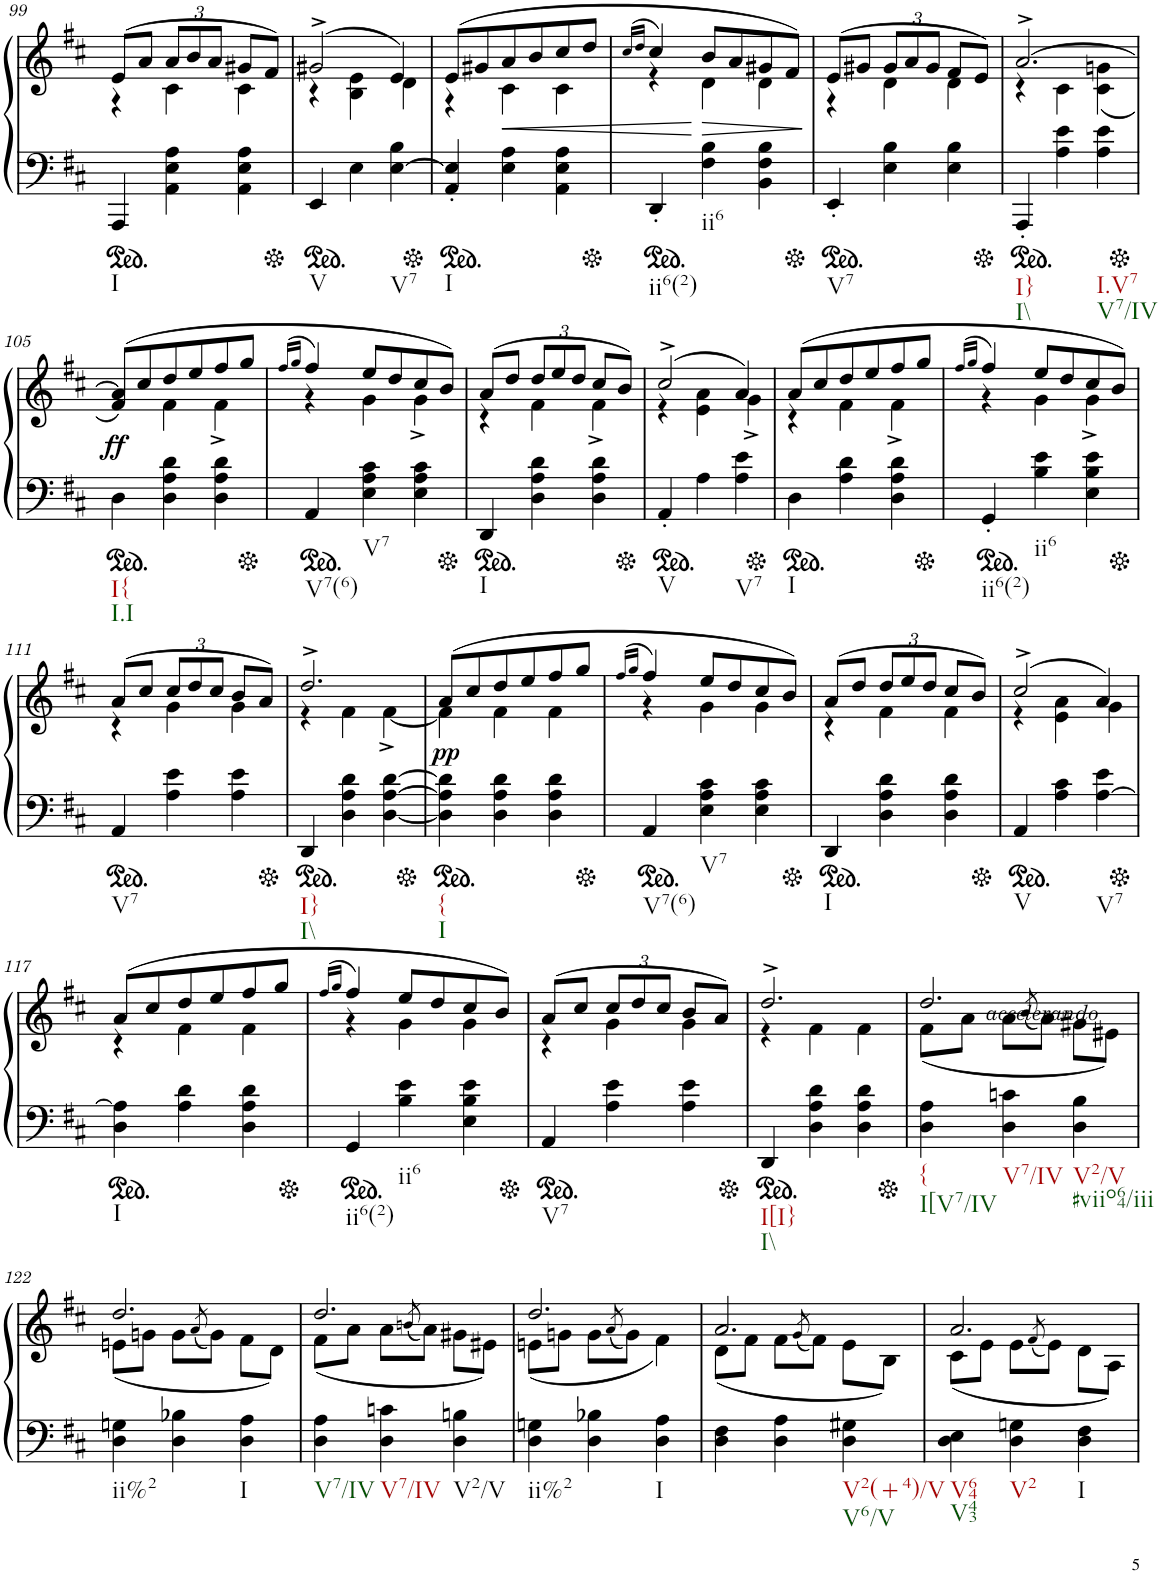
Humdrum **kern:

**kern	**kern	**dynam
*part2	*part1	*part1
*staff2	*staff1	*staff1
*I"piano	*I"piano	*
*I'Pno	*I'Pno	*
!!LO:PB:g=z
*clefF4	*clefG2	*
*k[f#c#]	*k[f#c#]	*
*M3/4	*M3/4	*
*ped	*	*
=99	=99	=99
*	*^	*
!LO:TX:b:t=I	!	!	!
4AAA/	(8e/L	4r	.
.	8a/J	.	.
*	*Xbrackettup	*	*
4AA\ 4E\ 4A\	12a/L	4c#\	.
.	12b/	.	.
.	12a/J	.	.
4AA\ 4E\ 4A\	8g#X/L	4c#\	.
.	8f#/J)	.	.
=100	=100	=100	=100
*Xped	*	*	*
*ped	*	*	*
!LO:TX:b:t=V	!	!	!
4EE/	(2g#X^/	4r	.
4E\	.	4B\ 4e\	.
!LO:TX:b:t=V7	!	!	!
[>4E\ 4B\	4e/)	4d\	.
=101	=101	=101	=101
*Xped	*	*	*
*ped	*	*	*
!LO:TX:b:t=I	!	!	!
4AA/' 4E/]'	(8e/L	4r	.
.	8g#X/	.	.
!	!	!	!LO:HP:b
4E\ 4A\	8a/	4c#\	<
.	8b/	.	.
4AA\ 4E\ 4A\	8cc#/	4c#\	.
.	8dd/J	.	.
=102	=102	=102	=102
.	(16qcc#/LL	.	.
.	16qdd/JJ	.	.
*Xped	*	*	*
*ped	*	*	*
!LO:TX:b:t=ii6(2)	!	!	!
4DD'/	4cc#/)	4r	.
!LO:TX:b:t=ii6	!	!	!
!	!	!	!LO:HP:n=1:b
4F#\ 4B\	8b/L	4d\	[ >
.	8a/	.	.
4BB\ 4F#\ 4B\	8g#X/	4d\	.
.	8f#/J)	.	.
*	*v	*v	*
.	.	]
=103	=103	=103
*Xped	*	*
*ped	*	*
*	*^	*
!LO:TX:b:t=V7	!	!	!
4EE'/	(8e/L	4r	.
.	8g#X/J	.	.
4E\ 4B\	12g#/L	4d\	.
.	12a/	.	.
.	12g#/J	.	.
4E\ 4B\	8f#/L	4d\	.
.	8e/J)	.	.
=104	=104	=104	=104
*Xped	*	*	*
*ped	*	*	*
!LO:TX:b:t=I}	!	!	!
!LO:TX:b:t=I\\	!	!	!
4AAA'/	[2.a^/	4r	.
4A\ 4e\	.	4c#\	.
!LO:TX:b:t=I.V7	!	!	!
!LO:TX:b:t=V7/IV	!	!	!
4A\ 4e\	.	(4c#\ 4gn\	.
!!LO:LB:g=z	!!
=105	=105	=105	=105
*Xped	*	*	*
*ped	*	*	*
!LO:TX:b:t=I{	!	!	!
!LO:TX:b:t=I.I	!	!	!
!	!	!	!LO:DY:b
4D\	(8a/L]	4f#/)	ff
.	8cc#/	.	.
4D\ 4A\ 4d\	8dd/	4f#\	.
.	8ee/	.	.
4D\ 4A\ 4d\	8ff#/	4f#^\	.
.	8gg/J	.	.
=106	=106	=106	=106
.	(16qff#/LL	.	.
.	16qgg/JJ	.	.
*Xped	*	*	*
*ped	*	*	*
!LO:TX:b:t=V7(6)	!	!	!
4AA/	4ff#/)	4r	.
!LO:TX:b:t=V7	!	!	!
4E\ 4A\ 4c#\	8ee/L	4g\	.
.	8dd/	.	.
4E\ 4A\ 4c#\	8cc#/	4g^\	.
.	8b/J)	.	.
=107	=107	=107	=107
*Xped	*	*	*
*ped	*	*	*
!LO:TX:b:t=I	!	!	!
4DD/	(8a/L	4r	.
.	8dd/J	.	.
4D\ 4A\ 4d\	12dd/L	4f#\	.
.	12ee/	.	.
.	12dd/J	.	.
4D\ 4A\ 4d\	8cc#/L	4f#^\	.
.	8b/J)	.	.
=108	=108	=108	=108
*Xped	*	*	*
*ped	*	*	*
!LO:TX:b:t=V	!	!	!
4AA'/	(2cc#^/	4r	.
4A\	.	4e\ 4a\	.
!LO:TX:b:t=V7	!	!	!
4A\ 4e\	4a/)	4g^\	.
=109	=109	=109	=109
*Xped	*	*	*
*ped	*	*	*
!LO:TX:b:t=I	!	!	!
4D\	(8a/L	4r	.
.	8cc#/	.	.
4A\ 4d\	8dd/	4f#\	.
.	8ee/	.	.
4D\ 4A\ 4d\	8ff#/	4f#^\	.
.	8gg/J	.	.
=110	=110	=110	=110
.	(16qff#/LL	.	.
.	16qgg/JJ	.	.
*Xped	*	*	*
*ped	*	*	*
!LO:TX:b:t=ii6(2)	!	!	!
4GG'/	4ff#/)	4r	.
!LO:TX:b:t=ii6	!	!	!
4B\ 4e\	8ee/L	4g\	.
.	8dd/	.	.
4E\ 4B\ 4e\	8cc#/	4g^\	.
.	8b/J)	.	.
!!LO:LB:g=z	!!
=111	=111	=111	=111
*Xped	*	*	*
*ped	*	*	*
!LO:TX:b:t=V7	!	!	!
4AA/	(8a/L	4r	.
.	8cc#/J	.	.
4A\ 4e\	12cc#/L	4g\	.
.	12dd/	.	.
.	12cc#/J	.	.
4A\ 4e\	8b/L	4g\	.
.	8a/J)	.	.
=112	=112	=112	=112
*Xped	*	*	*
*ped	*	*	*
!LO:TX:b:t=I}	!	!	!
!LO:TX:b:t=I\\	!	!	!
4DD/	2.dd^/	4r	.
4D\ 4A\ 4d\	.	4f#\	.
[4D\ [4A\ [4d\	.	[4f#^\	.
=113	=113	=113	=113
*Xped	*	*	*
*ped	*	*	*
!LO:TX:b:t={	!	!	!
!LO:TX:b:t=I	!	!	!
!	!	!	!LO:DY:b
4D\] 4A\] 4d\]	(8a/L	4f#\]	pp
.	8cc#/	.	.
4D\ 4A\ 4d\	8dd/	4f#\	.
.	8ee/	.	.
4D\ 4A\ 4d\	8ff#/	4f#\	.
.	8gg/J	.	.
=114	=114	=114	=114
.	(16qff#/LL	.	.
.	16qgg/JJ	.	.
*Xped	*	*	*
*ped	*	*	*
!LO:TX:b:t=V7(6)	!	!	!
4AA/	4ff#/)	4r	.
!LO:TX:b:t=V7	!	!	!
4E\ 4A\ 4c#\	8ee/L	4g\	.
.	8dd/	.	.
4E\ 4A\ 4c#\	8cc#/	4g\	.
.	8b/J)	.	.
=115	=115	=115	=115
*Xped	*	*	*
*ped	*	*	*
!LO:TX:b:t=I	!	!	!
4DD/	(8a/L	4r	.
.	8dd/J	.	.
4D\ 4A\ 4d\	12dd/L	4f#\	.
.	12ee/	.	.
.	12dd/J	.	.
4D\ 4A\ 4d\	8cc#/L	4f#\	.
.	8b/J)	.	.
=116	=116	=116	=116
*Xped	*	*	*
*ped	*	*	*
!LO:TX:b:t=V	!	!	!
4AA/	(2cc#^/	4r	.
4A\ 4c#\	.	4e\ 4a\	.
!LO:TX:b:t=V7	!	!	!
[>4A\ 4e\	4a/)	4g\	.
!!LO:LB:g=z	!!
=117	=117	=117	=117
*Xped	*	*	*
*ped	*	*	*
!LO:TX:b:t=I	!	!	!
4D\ 4A\]	(8a/L	4r	.
.	8cc#/	.	.
4A\ 4d\	8dd/	4f#\	.
.	8ee/	.	.
4D\ 4A\ 4d\	8ff#/	4f#\	.
.	8gg/J	.	.
=118	=118	=118	=118
.	(16qff#/LL	.	.
.	16qgg/JJ	.	.
*Xped	*	*	*
*ped	*	*	*
!LO:TX:b:t=ii6(2)	!	!	!
4GG/	4ff#/)	4r	.
!LO:TX:b:t=ii6	!	!	!
4B\ 4e\	8ee/L	4g\	.
.	8dd/	.	.
4E\ 4B\ 4e\	8cc#/	4g\	.
.	8b/J)	.	.
=119	=119	=119	=119
*Xped	*	*	*
*ped	*	*	*
!LO:TX:b:t=V7	!	!	!
4AA/	(8a/L	4r	.
.	8cc#/J	.	.
4A\ 4e\	12cc#/L	4g\	.
.	12dd/	.	.
.	12cc#/J	.	.
4A\ 4e\	8b/L	4g\	.
.	8a/J)	.	.
=120	=120	=120	=120
*Xped	*	*	*
*ped	*	*	*
!LO:TX:b:t=I[I}	!	!	!
!LO:TX:b:t=I\\	!	!	!
4DD/	2.dd^/	4r	.
4D\ 4A\ 4d\	.	4f#\	.
4D\ 4A\ 4d\	.	4f#\	.
=121	=121	=121	=121
*Xped	*	*	*
!	!LO:TX:b:i:t=accelerando	!	!
!LO:TX:b:t={	!	!	!
!LO:TX:b:t=I[V7/IV	!	!	!
4D\ 4A\	2.dd/	(8f#\L	.
.	.	8a\J	.
!LO:TX:b:t=V7/IV	!	!	!
4D\ 4cn\	.	8a\L	.
.	.	(8qb/	.
.	.	8a\J)	.
!LO:TX:b:t=V2/V	!	!	!
!LO:TX:b:t=#viio64/iii	!	!	!
4D\ 4B\	.	8g#X\L	.
.	.	8e#X\J)	.
!!LO:LB:g=z	!!
=122	=122	=122	=122
!LO:TX:b:t=ii%2	!	!	!
4D\ 4Gn\	2.dd/	(8en\L	.
.	.	8gn\J	.
4D\ 4B-X\	.	8g\L	.
.	.	(8qa/	.
.	.	8g\J)	.
!LO:TX:b:t=I	!	!	!
4D\ 4A\	.	8f#\L	.
.	.	8d\J)	.
=123	=123	=123	=123
!LO:TX:b:t=V7/IV	!	!	!
4D\ 4A\	2.dd/	(8f#\L	.
.	.	8a\J	.
!LO:TX:b:t=V7/IV	!	!	!
4D\ 4cn\	.	8a\L	.
.	.	(8qbn/	.
.	.	8a\J)	.
!LO:TX:b:t=V2/V	!	!	!
4D\ 4Bn\	.	8g#X\L	.
.	.	8e#X\J)	.
=124	=124	=124	=124
!LO:TX:b:t=ii%2	!	!	!
4D\ 4Gn\	2.dd/	(8en\L	.
.	.	8gn\J	.
4D\ 4B-X\	.	8g\L	.
.	.	(8qa/	.
.	.	8g\J)	.
!LO:TX:b:t=I	!	!	!
4D\ 4A\	.	4f#\)	.
=125	=125	=125	=125
4D\ 4F#\	2.a/	(8d\L	.
.	.	8f#\J	.
4D\ 4A\	.	8f#\L	.
.	.	(8qg/	.
.	.	8f#\J)	.
!LO:TX:b:t=V2(+4)/V	!	!	!
!LO:TX:b:t=V6/V	!	!	!
4D\ 4G#X\	.	8e\L	.
.	.	8B\J)	.
=126	=126	=126	=126
!LO:TX:b:t=V64	!	!	!
!LO:TX:b:t=V43	!	!	!
4D\ 4E\	2.a/	(8c#\L	.
.	.	8e\J	.
!LO:TX:b:t=V2	!	!	!
4D\ 4Gn\	.	8e\L	.
.	.	(8qf#/	.
.	.	8e\J)	.
!LO:TX:b:t=I	!	!	!
4D\ 4F#\	.	8d\L	.
.	.	8A\J)	.
*	*v	*v	*
=	=	=
*-	*-	*-
